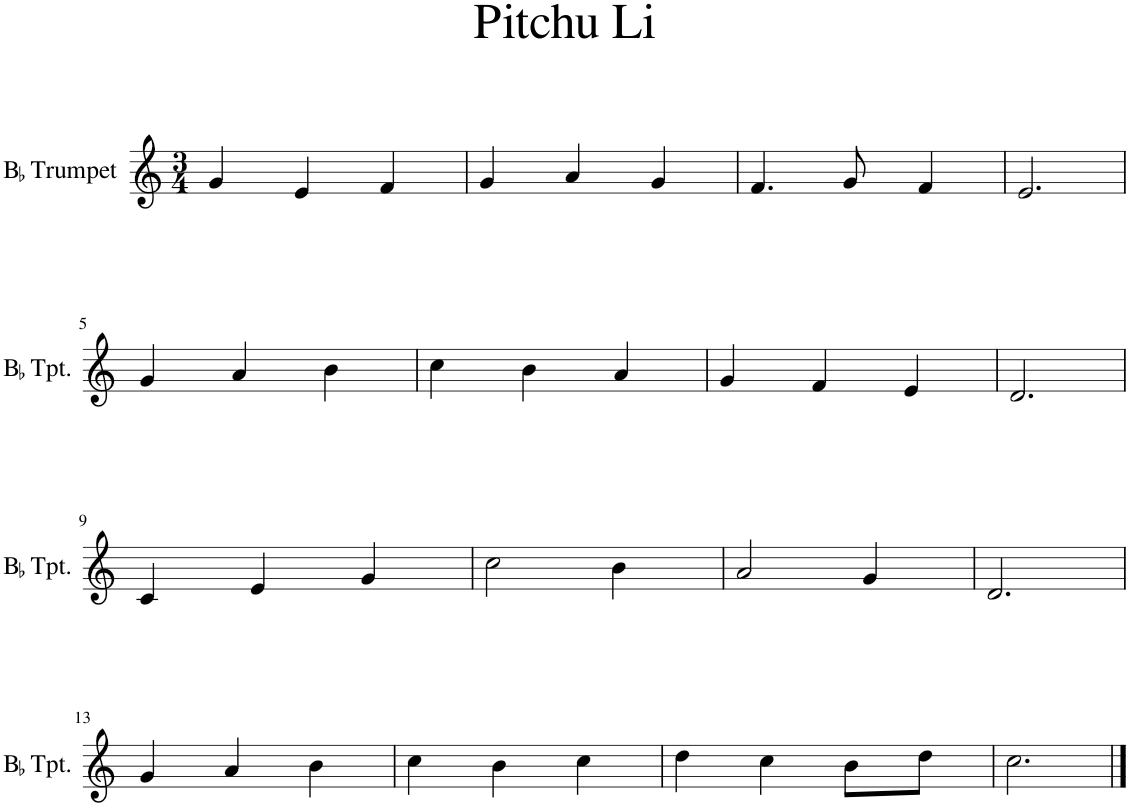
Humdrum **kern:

**kern
*part1
*staff1
*I"BaccidentalFlat Trumpet
*I'BaccidentalFlat Tpt.
*clefG2
*Trd1c2
*k[]
*M3/4
=1
4g/
4e/
4f/
=2
4g/
4a/
4g/
=3
4.f/
8g/
4f/
=4
2.e/
!!LO:LB:g=z
=5
4g/
4a/
4b\
=6
4cc\
4b\
4a/
=7
4g/
4f/
4e/
=8
2.d/
!!LO:LB:g=z
=9
4c/
4e/
4g/
=10
2cc\
4b\
=11
2a/
4g/
=12
2.d/
!!LO:LB:g=z
=13
4g/
4a/
4b\
=14
4cc\
4b\
4cc\
=15
4dd\
4cc\
8b\L
8dd\J
=16
2.cc\
==
*-
